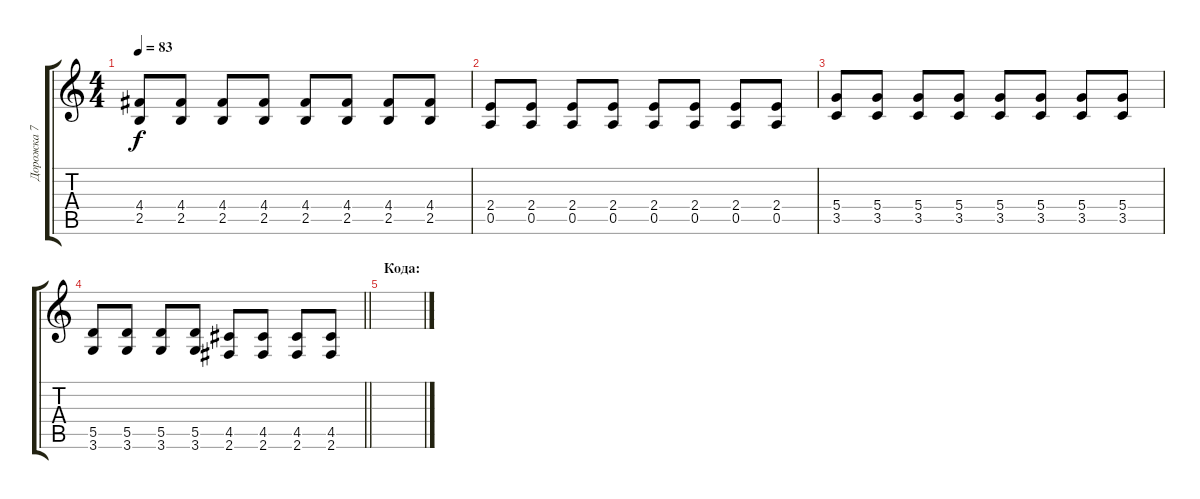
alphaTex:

\track ("Дорожка 7" "Дорожка 7") {instrument distortionguitar}
\staff {score tabs}
\tuning (E4 B3 G3 D3 A2 E2) {hide}
\ts (4 4)
\tempo 83
\clef g2
\ks c
(4.4 2.5).8{dy f} (4.4 2.5).8 (4.4 2.5).8 (4.4 2.5).8 (4.4 2.5).8 (4.4 2.5).8 (4.4 2.5).8 (4.4 2.5).8 |
(2.4 0.5).8 (2.4 0.5).8 (2.4 0.5).8 (2.4 0.5).8 (2.4 0.5).8 (2.4 0.5).8 (2.4 0.5).8 (2.4 0.5).8 |
(5.4 3.5).8 (5.4 3.5).8 (5.4 3.5).8 (5.4 3.5).8 (5.4 3.5).8 (5.4 3.5).8 (5.4 3.5).8 (5.4 3.5).8 |
\barLineRight lightlight
(5.5 3.6).8 (5.5 3.6).8 (5.5 3.6).8 (5.5 3.6).8 (4.5 2.6).8 (4.5 2.6).8 (4.5 2.6).8 (4.5 2.6).8 |
\section ("" "Кода:")
